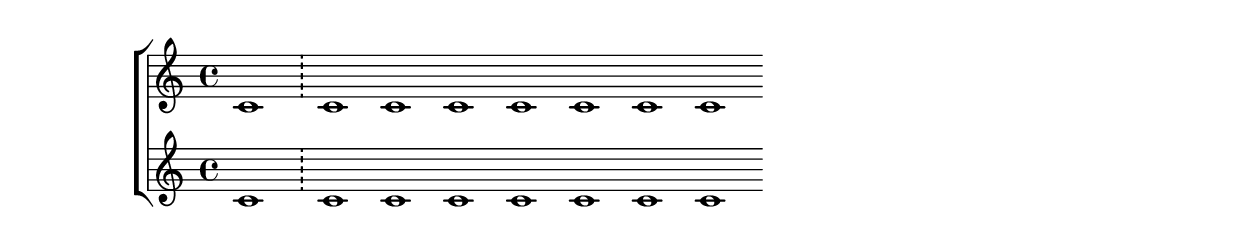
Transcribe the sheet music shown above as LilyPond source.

\version "2.15.0"
\include "custom-bars.ily"

\score {
  \new StaffGroup <<
    \new Staff {
      c'1 \bar ";" c'1 \bar "|:|" c'1 \bar ":||:"
      c'1 \bar ";:" c'1 \bar ":;"
      c'1 \bar "|;:" c'1 \bar ":;|"
      c'1 \bar ";;"
    }
    \new Staff \repeat unfold 8 c'1
  >>
  \layout { ragged-right = ##t }
}
